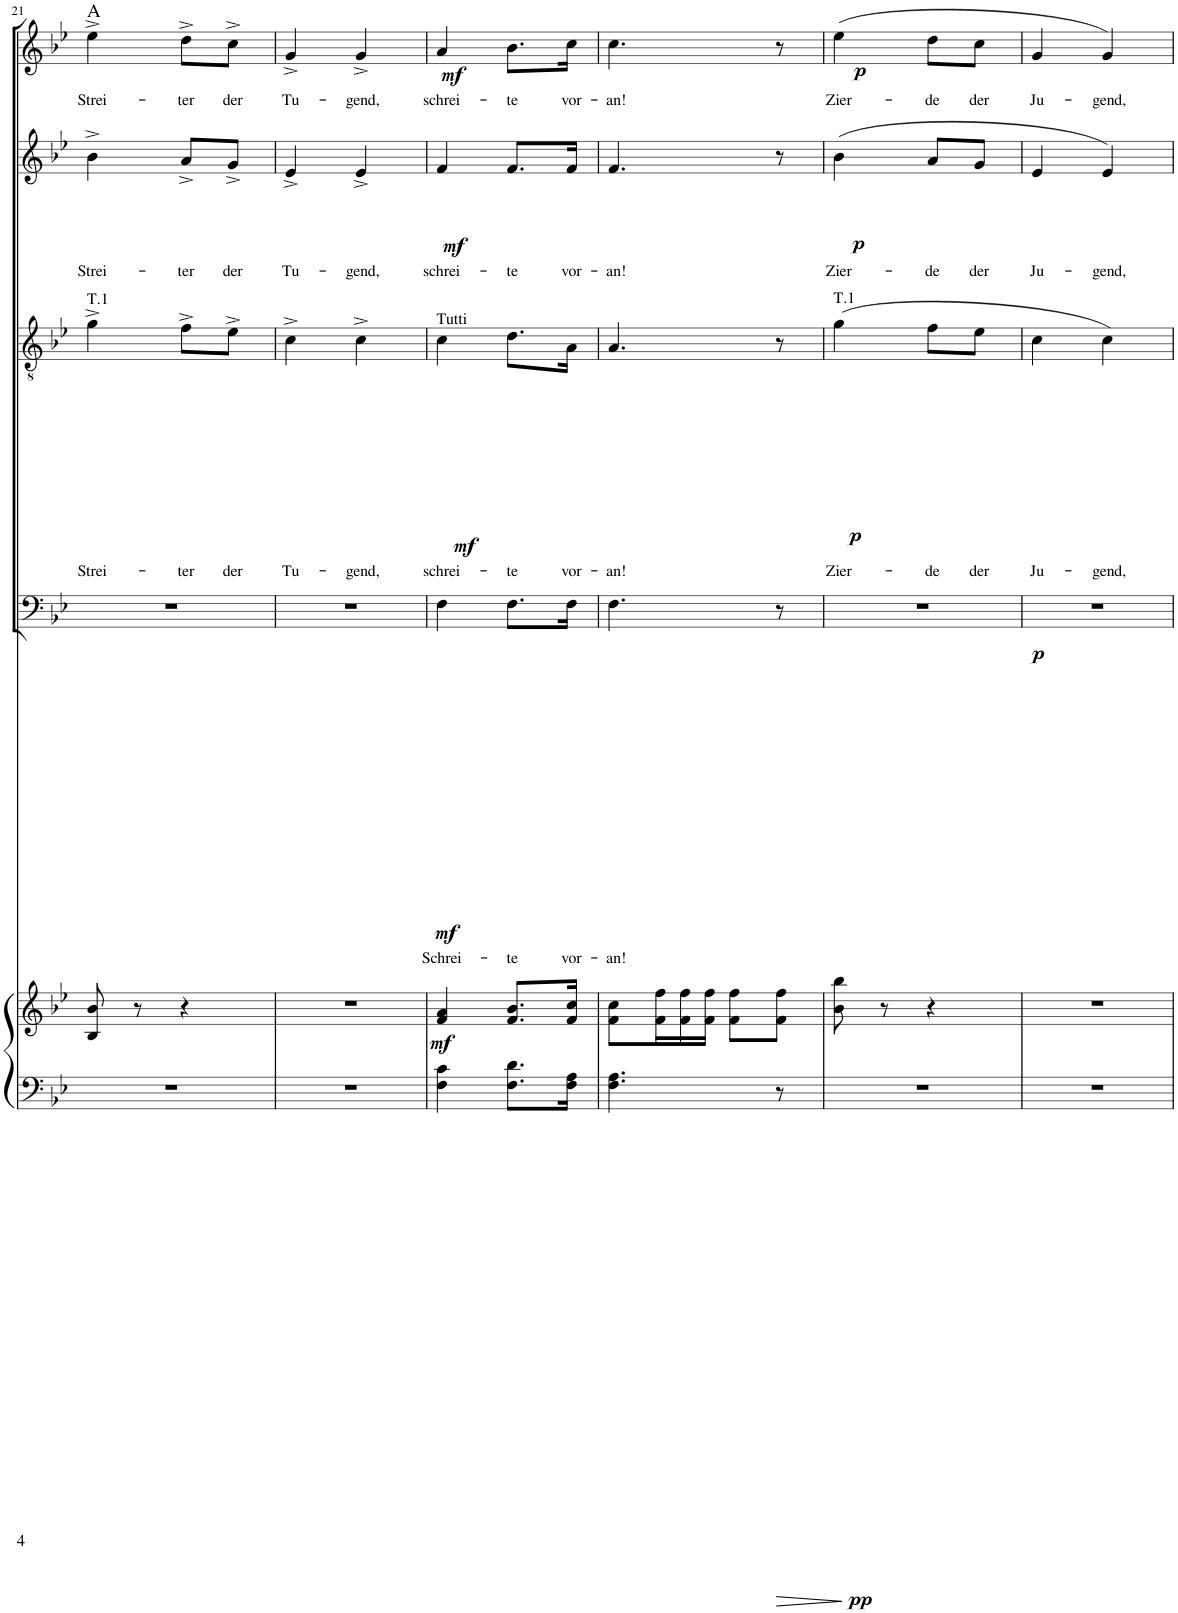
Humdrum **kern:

**kern	**kern	**dynam	**kern	**text	**dynam	**kern	**text	**dynam	**kern	**text	**dynam	**kern	**text	**dynam
*part5	*part5	*part5	*part4	*part4	*part4	*part3	*part3	*part3	*part2	*part2	*part2	*part1	*part1	*part1
*staff6	*staff5	*staff5/6	*staff4	*staff4	*staff4	*staff3	*staff3	*staff3	*staff2	*staff2	*staff2	*staff1	*staff1	*staff1
*I"Piano	*	*	*I"Bass	*	*	*I"Tenor	*	*	*I"Alto	*	*	*I"Soprano	*	*
!!LO:PB:g=z
*clefF4	*clefG2	*	*clefF4	*	*	*clefGv2	*	*	*clefG2	*	*	*clefG2	*	*
*	*	*	*Trd1c2	*	*	*Trd1c2	*	*	*Trd1c2	*	*	*Trd1c2	*	*
*k[b-e-]	*k[b-e-]	*	*k[b-e-]	*	*	*k[b-e-]	*	*	*k[b-e-]	*	*	*k[b-e-]	*	*
*M2/4	*M2/4	*	*M2/4	*	*	*M2/4	*	*	*M2/4	*	*	*M2/4	*	*
=21	=21	=21	=21	=21	=21	=21	=21	=21	=21	=21	=21	=21	=21	=21
!	!	!	!	!	!	!	!	!	!	!	!	!LO:TX:a:t=A	!	!
!	!	!	!	!	!	!LO:TX:a:t=T.1	!	!	!	!	!	!	!	!
!	!	!	!	!	!	!	!LO:LY:b	!	!	!LO:LY:b	!	!	!LO:LY:b	!
2r	8B-/ 8b-/	.	2r	.	.	4g^\	Strei-	.	4b-^\	Strei-	.	4ee-^\	Strei-	.
.	8r	.	.	.	.	.	.	.	.	.	.	.	.	.
!	!	!	!	!	!	!	!LO:LY:b	!	!	!LO:LY:b	!	!	!LO:LY:b	!
.	4r	.	.	.	.	8f^\L	-ter	.	8a^/L	-ter	.	8dd^\L	-ter	.
!	!	!	!	!	!	!	!LO:LY:b	!	!	!LO:LY:b	!	!	!LO:LY:b	!
.	.	.	.	.	.	8e-^\J	der	.	8g^/J	der	.	8cc^\J	der	.
=22	=22	=22	=22	=22	=22	=22	=22	=22	=22	=22	=22	=22	=22	=22
!	!	!	!	!	!	!	!LO:LY:b	!	!	!LO:LY:b	!	!	!LO:LY:b	!
2r	2r	.	2r	.	.	4c^\	Tu-	.	4e-^/	Tu-	.	4g^/	Tu-	.
!	!	!	!	!	!	!	!LO:LY:b	!	!	!LO:LY:b	!	!	!LO:LY:b	!
.	.	.	.	.	.	4c^\	-gend,	.	4e-^/	-gend,	.	4g^/	-gend,	.
=23	=23	=23	=23	=23	=23	=23	=23	=23	=23	=23	=23	=23	=23	=23
!	!	!	!	!	!	!LO:TX:a:t=Tutti	!	!	!	!	!	!	!	!
!	!	!LO:DY:b	!	!LO:LY:b	!LO:DY:b	!	!LO:LY:b	!LO:DY:b	!	!LO:LY:b	!LO:DY:b	!	!LO:LY:b	!LO:DY:b
4F\ 4c\	4f/ 4a/	mf	4F\	Schrei-	mf	4c\	schrei-	mf	4f/	schrei-	mf	4a/	schrei-	mf
!	!	!	!	!LO:LY:b	!	!	!LO:LY:b	!	!	!LO:LY:b	!	!	!LO:LY:b	!
8.F\ 8.d\L	8.f/ 8.b-/L	.	8.F\L	-te	.	8.d\L	-te	.	8.f/L	-te	.	8.b-\L	-te	.
!	!	!	!	!LO:LY:b	!	!	!LO:LY:b	!	!	!LO:LY:b	!	!	!LO:LY:b	!
16F\ 16A\Jk	16f/ 16cc/Jk	.	16F\Jk	vor-	.	16A\Jk	vor-	.	16f/Jk	vor-	.	16cc\Jk	vor-	.
=24	=24	=24	=24	=24	=24	=24	=24	=24	=24	=24	=24	=24	=24	=24
!	!	!	!	!LO:LY:b	!	!	!LO:LY:b	!	!	!LO:LY:b	!	!	!LO:LY:b	!
4.F\ 4.A\	8f\ 8cc\L	.	4.F\	-an!	.	4.A/	-an!	.	4.f/	-an!	.	4.cc\	-an!	.
*	*Xtuplet	*	*	*	*	*	*	*	*	*	*	*	*	*
.	24f\ 24ff\L	.	.	.	.	.	.	.	.	.	.	.	.	.
.	24f\ 24ff\	.	.	.	.	.	.	.	.	.	.	.	.	.
.	24f\ 24ff\JJ	.	.	.	.	.	.	.	.	.	.	.	.	.
.	8f\ 8ff\L	.	.	.	.	.	.	.	.	.	.	.	.	.
8r	8f\ 8ff\J	.	8r	.	.	8r	.	.	8r	.	.	8r	.	.
=25	=25	=25	=25	=25	=25	=25	=25	=25	=25	=25	=25	=25	=25	=25
!	!	!	!	!	!	!LO:TX:a:t=T.1	!	!	!	!	!	!	!	!
!	!	!LO:DY:b=2	!	!	!	!	!LO:LY:b	!LO:DY:b	!	!LO:LY:b	!LO:DY:b	!	!LO:LY:b	!LO:DY:b
2r	8b-\ 8bb-\	pp	2r	.	.	(4g\	Zier-	p	(4b-\	Zier-	p	(4ee-\	Zier-	p
.	8r	.	.	.	.	.	.	.	.	.	.	.	.	.
!	!	!	!	!	!	!	!LO:LY:b	!	!	!LO:LY:b	!	!	!LO:LY:b	!
.	4r	.	.	.	.	8f\L	-de	.	8a/L	-de	.	8dd\L	-de	.
!	!	!	!	!	!	!	!LO:LY:b	!	!	!LO:LY:b	!	!	!LO:LY:b	!
.	.	.	.	.	.	8e-\J	der	.	8g/J	der	.	8cc\J	der	.
=26	=26	=26	=26	=26	=26	=26	=26	=26	=26	=26	=26	=26	=26	=26
!	!	!	!	!	!LO:DY:b	!	!LO:LY:b	!	!	!LO:LY:b	!	!	!LO:LY:b	!
2r	2r	.	2r	.	p	4c\	Ju-	.	4e-/	Ju-	.	4g/	Ju-	.
!	!	!	!	!	!	!	!LO:LY:b	!	!	!LO:LY:b	!	!	!LO:LY:b	!
.	.	.	.	.	.	4c\)	-gend,	.	4e-/)	-gend,	.	4g/)	-gend,	.
=	=	=	=	=	=	=	=	=	=	=	=	=	=	=
*-	*-	*-	*-	*-	*-	*-	*-	*-	*-	*-	*-	*-	*-	*-
